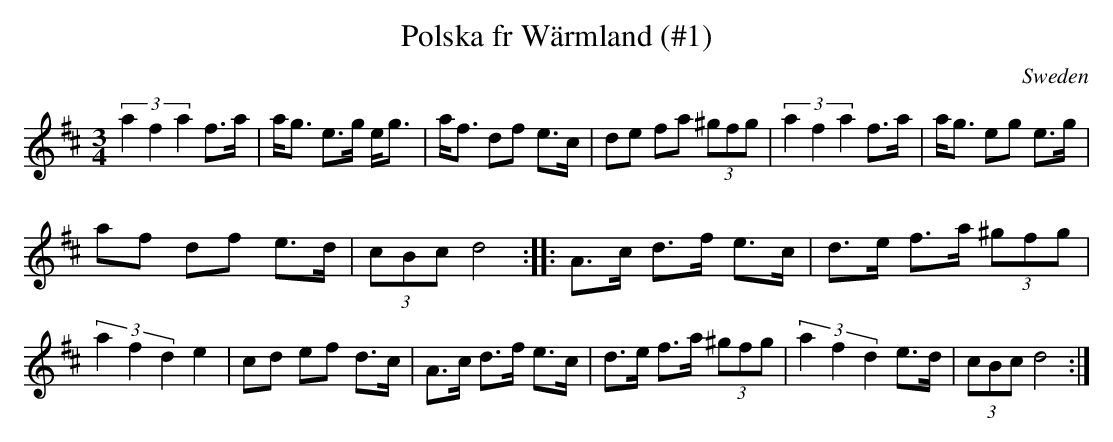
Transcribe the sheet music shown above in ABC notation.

X:1
T:Polska fr W\"armland (\#1)
O:Sweden
M:3/4
K:D
(3a2f2a2 f>a|a<g e>g e<g|\
a<f df e>c|de fa (3^gfg|\
(3a2f2a2 f>a|a<g eg e>g|
af df e>d|(3cBc d4::\
A>c d>f e>c|d>e f>a (3^gfg|
(3a2f2d2 e2|cd ef d>c|\
A>c d>f e>c|d>e f>a (3^gfg|\
(3a2f2d2 e>d|(3cBc d4:|
